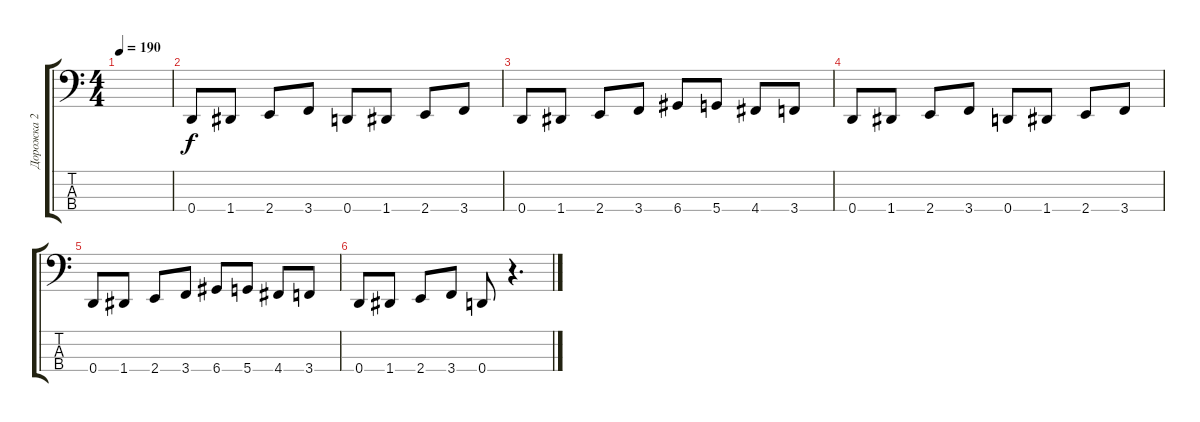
\track ("Дорожка 2" "Дорожка 2") {instrument electricbasspick}
\staff {score tabs}
\tuning (F2 C2 G1 D1) {hide}
\ts (4 4)
\tempo 190
\clef f4
\ks c
|
0.4.8 1.4.8 2.4.8 3.4.8 0.4.8 1.4.8 2.4.8 3.4.8 |
0.4.8 1.4.8 2.4.8 3.4.8 6.4.8 5.4.8 4.4.8 3.4.8 |
0.4.8 1.4.8 2.4.8 3.4.8 0.4.8 1.4.8 2.4.8 3.4.8 |
0.4.8 1.4.8 2.4.8 3.4.8 6.4.8 5.4.8 4.4.8 3.4.8 |
0.4.8 1.4.8 2.4.8 3.4.8 0.4.8 r.4{d}
